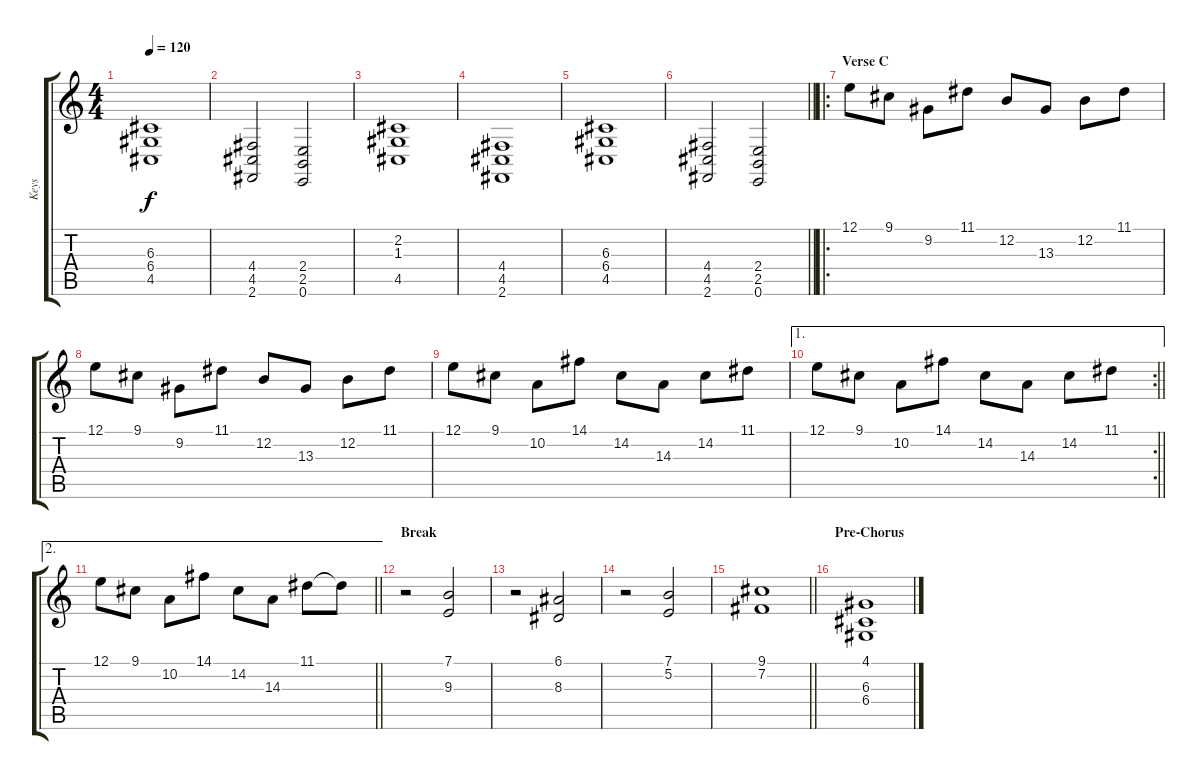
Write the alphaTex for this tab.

\track ("Keys" "Keys") {instrument stringensemble1}
\staff {score tabs}
\tuning (E4 B3 G3 D3 A2 E2) {hide}
\ts (4 4)
\tempo 120
\clef g2
\ks c
(6.3 6.4 4.5).1{dy f} |
(4.4 4.5 2.6).2 (2.4 2.5 0.6).2 |
(2.2 1.3 4.5).1 |
(4.4 4.5 2.6).1 |
(6.3 6.4 4.5).1 |
\barLineRight lightlight
(4.4 4.5 2.6).2 (2.4 2.5 0.6).2 |
\ro
\section ("" "Verse C")
12.1.8 9.1.8 9.2.8 11.1.8 12.2.8 13.3.8 12.2.8 11.1.8 |
12.1.8 9.1.8 9.2.8 11.1.8 12.2.8 13.3.8 12.2.8 11.1.8 |
12.1.8 9.1.8 10.2.8 14.1.8 14.2.8 14.3.8 14.2.8 11.1.8 |
\ae 1
\rc 2
\barLineRight lightlight
12.1.8 9.1.8 10.2.8 14.1.8 14.2.8 14.3.8 14.2.8 11.1.8 |
\ae 2
\barLineRight lightlight
12.1.8 9.1.8 10.2.8 14.1.8 14.2.8 14.3.8 11.1.8 11.1{t}.8 |
\section ("" "Break")
r.2 (7.1 9.3).2 |
r.2 (6.1 8.3).2 |
r.2 (7.1 5.2).2 |
\barLineRight lightlight
(9.1 7.2).1 |
\section ("" "Pre-Chorus")
(4.1 6.3 6.4).1
